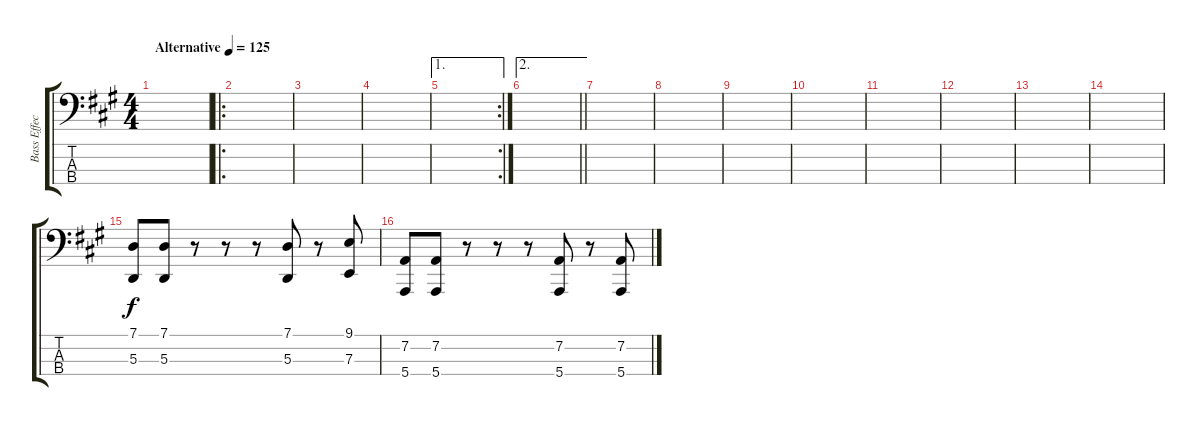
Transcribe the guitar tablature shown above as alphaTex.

\track ("Bass Effects" "Bass Effec") {instrument lead2sawtooth}
\staff {score tabs}
\tuning (G2 D2 A1 E1) {hide}
\ts (4 4)
\tempo (125 "Alternative")
\clef f4
\ks a
|
\ro
|
|
|
\ae 1
\rc 2
|
\ae 2
\barLineRight lightlight
|
|
|
|
|
|
|
|
|
(7.1 5.3).8 (7.1 5.3).8 r.8 r.8 r.8 (7.1 5.3).8 r.8 (9.1 7.3).8 |
(7.2 5.4).8 (7.2 5.4).8 r.8 r.8 r.8 (7.2 5.4).8 r.8 (7.2 5.4).8
